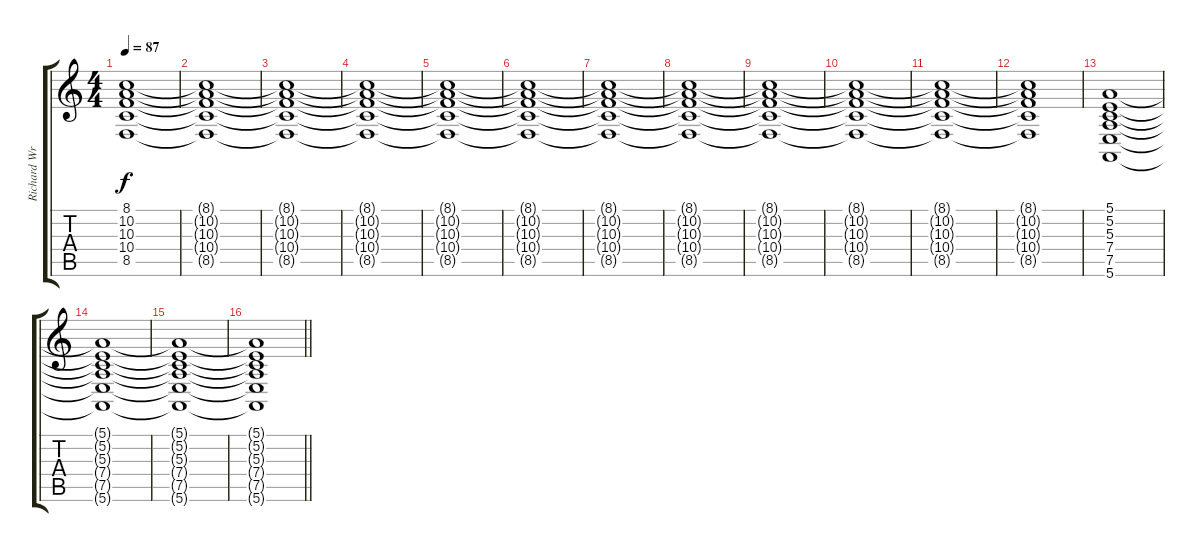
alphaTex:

\track ("Richard Wright (String Ensemble)" "Richard Wr") {instrument stringensemble1}
\staff {score tabs}
\tuning (E4 B3 G3 D3 A2 E2) {hide}
\ts (4 4)
\tempo 87
\clef g2
\ks c
(8.1{t} 10.2{t} 10.3{t} 10.4{t} 8.5{t}).1{dy f} |
(8.1{t} 10.2{t} 10.3{t} 10.4{t} 8.5{t}).1 |
(8.1{t} 10.2{t} 10.3{t} 10.4{t} 8.5{t}).1 |
(8.1{t} 10.2{t} 10.3{t} 10.4{t} 8.5{t}).1 |
(8.1{t} 10.2{t} 10.3{t} 10.4{t} 8.5{t}).1 |
(8.1{t} 10.2{t} 10.3{t} 10.4{t} 8.5{t}).1 |
(8.1{t} 10.2{t} 10.3{t} 10.4{t} 8.5{t}).1 |
(8.1{t} 10.2{t} 10.3{t} 10.4{t} 8.5{t}).1 |
(8.1{t} 10.2{t} 10.3{t} 10.4{t} 8.5{t}).1 |
(8.1{t} 10.2{t} 10.3{t} 10.4{t} 8.5{t}).1 |
(8.1{t} 10.2{t} 10.3{t} 10.4{t} 8.5{t}).1 |
(8.1{t} 10.2{t} 10.3{t} 10.4{t} 8.5{t}).1 |
(5.1 5.2 5.3 7.4 7.5 5.6).1 |
(5.1{t} 5.2{t} 5.3{t} 7.4{t} 7.5{t} 5.6{t}).1 |
(5.1{t} 5.2{t} 5.3{t} 7.4{t} 7.5{t} 5.6{t}).1 |
\barLineRight lightlight
(5.1{t} 5.2{t} 5.3{t} 7.4{t} 7.5{t} 5.6{t}).1
